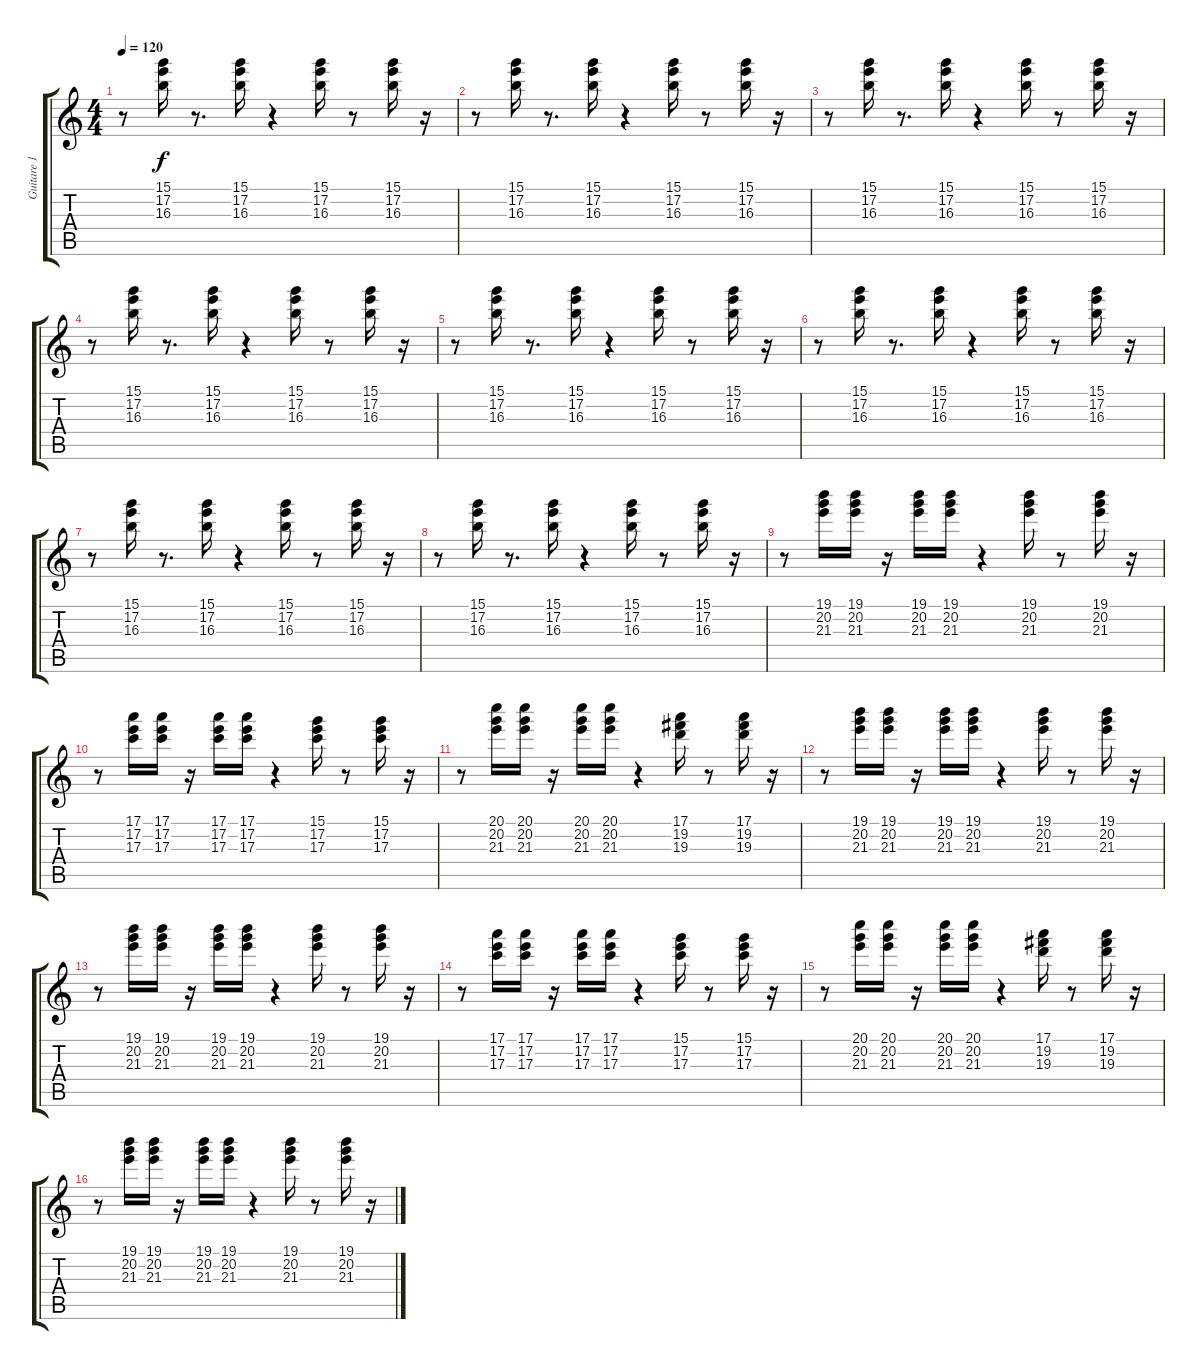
\track ("Guitare 1" "Guitare 1") {instrument electricguitarclean}
\staff {score tabs}
\tuning (E4 B3 G3 D3 A2 E2) {hide}
\ts (4 4)
\tempo 120
\clef g2
\ks c
r.8{dy f} (15.1 17.2 16.3).16 r.8{d} (15.1 17.2 16.3).16 r.4 (15.1 17.2 16.3).16 r.8 (15.1 17.2 16.3).16 r.16 |
r.8 (15.1 17.2 16.3).16 r.8{d} (15.1 17.2 16.3).16 r.4 (15.1 17.2 16.3).16 r.8 (15.1 17.2 16.3).16 r.16 |
r.8 (15.1 17.2 16.3).16 r.8{d} (15.1 17.2 16.3).16 r.4 (15.1 17.2 16.3).16 r.8 (15.1 17.2 16.3).16 r.16 |
r.8 (15.1 17.2 16.3).16 r.8{d} (15.1 17.2 16.3).16 r.4 (15.1 17.2 16.3).16 r.8 (15.1 17.2 16.3).16 r.16 |
r.8 (15.1 17.2 16.3).16 r.8{d} (15.1 17.2 16.3).16 r.4 (15.1 17.2 16.3).16 r.8 (15.1 17.2 16.3).16 r.16 |
r.8 (15.1 17.2 16.3).16 r.8{d} (15.1 17.2 16.3).16 r.4 (15.1 17.2 16.3).16 r.8 (15.1 17.2 16.3).16 r.16 |
r.8 (15.1 17.2 16.3).16 r.8{d} (15.1 17.2 16.3).16 r.4 (15.1 17.2 16.3).16 r.8 (15.1 17.2 16.3).16 r.16 |
r.8 (15.1 17.2 16.3).16 r.8{d} (15.1 17.2 16.3).16 r.4 (15.1 17.2 16.3).16 r.8 (15.1 17.2 16.3).16 r.16 |
r.8 (19.1 20.2 21.3).16 (19.1 20.2 21.3).16 r.16 (19.1 20.2 21.3).16 (19.1 20.2 21.3).16 r.4 (19.1 20.2 21.3).16 r.8 (19.1 20.2 21.3).16 r.16 |
r.8 (17.1 17.2 17.3).16 (17.1 17.2 17.3).16 r.16 (17.1 17.2 17.3).16 (17.1 17.2 17.3).16 r.4 (15.1 17.2 17.3).16 r.8 (15.1 17.2 17.3).16 r.16 |
r.8 (20.1 20.2 21.3).16 (20.1 20.2 21.3).16 r.16 (20.1 20.2 21.3).16 (20.1 20.2 21.3).16 r.4 (17.1 19.2 19.3).16 r.8 (17.1 19.2 19.3).16 r.16 |
r.8 (19.1 20.2 21.3).16 (19.1 20.2 21.3).16 r.16 (19.1 20.2 21.3).16 (19.1 20.2 21.3).16 r.4 (19.1 20.2 21.3).16 r.8 (19.1 20.2 21.3).16 r.16 |
r.8 (19.1 20.2 21.3).16 (19.1 20.2 21.3).16 r.16 (19.1 20.2 21.3).16 (19.1 20.2 21.3).16 r.4 (19.1 20.2 21.3).16 r.8 (19.1 20.2 21.3).16 r.16 |
r.8 (17.1 17.2 17.3).16 (17.1 17.2 17.3).16 r.16 (17.1 17.2 17.3).16 (17.1 17.2 17.3).16 r.4 (15.1 17.2 17.3).16 r.8 (15.1 17.2 17.3).16 r.16 |
r.8 (20.1 20.2 21.3).16 (20.1 20.2 21.3).16 r.16 (20.1 20.2 21.3).16 (20.1 20.2 21.3).16 r.4 (17.1 19.2 19.3).16 r.8 (17.1 19.2 19.3).16 r.16 |
r.8 (19.1 20.2 21.3).16 (19.1 20.2 21.3).16 r.16 (19.1 20.2 21.3).16 (19.1 20.2 21.3).16 r.4 (19.1 20.2 21.3).16 r.8 (19.1 20.2 21.3).16 r.16
